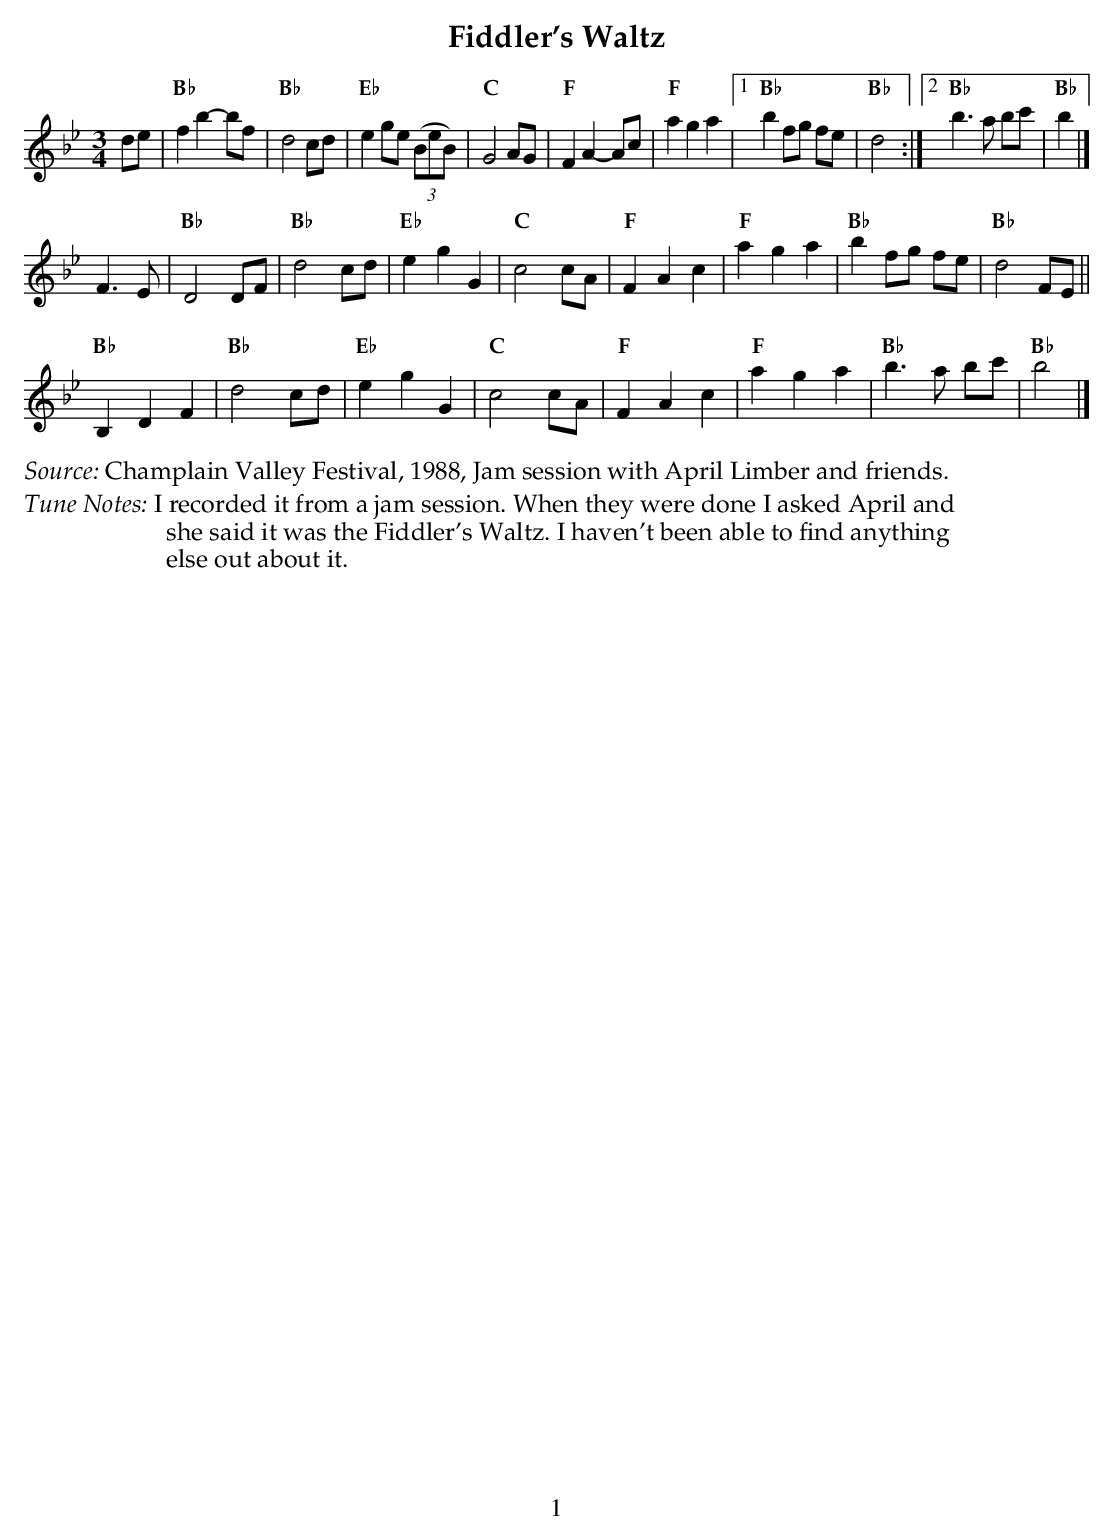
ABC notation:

X:1
T:Fiddler's Waltz
M:3/4
L:1/8
K:Bb
de |\
"Bb" f2 b2- bf | "Bb" d4 cd   | "Eb" e2 ge ((3BeB) | "C" G4 AG |\
"F" F2 A2- Ac  | "F" a2 g2 a2 |1 "Bb" b2 fg fe     | "Bb" d4 :|2\
"Bb" b2>a2 bc' | "Bb" b2      |]
F2>E2 |\
"Bb" D4 DF     | "Bb" d4 cd   | "Eb" e2 g2 G2      | "C" c4 cA |\
"F" F2 A2 c2   |"F"  a2 g2 a2 | "Bb" b2 fg fe      | "Bb" d4 FE ||
"Bb" B,2 D2 F2 | "Bb" d4 cd   | "Eb" e2 g2 G2      | "C" c4 cA |\
"F" F2 A2 c2   | "F" a2 g2 a2 | "Bb" b2>a2 bc'     | "Bb" b4 |]
